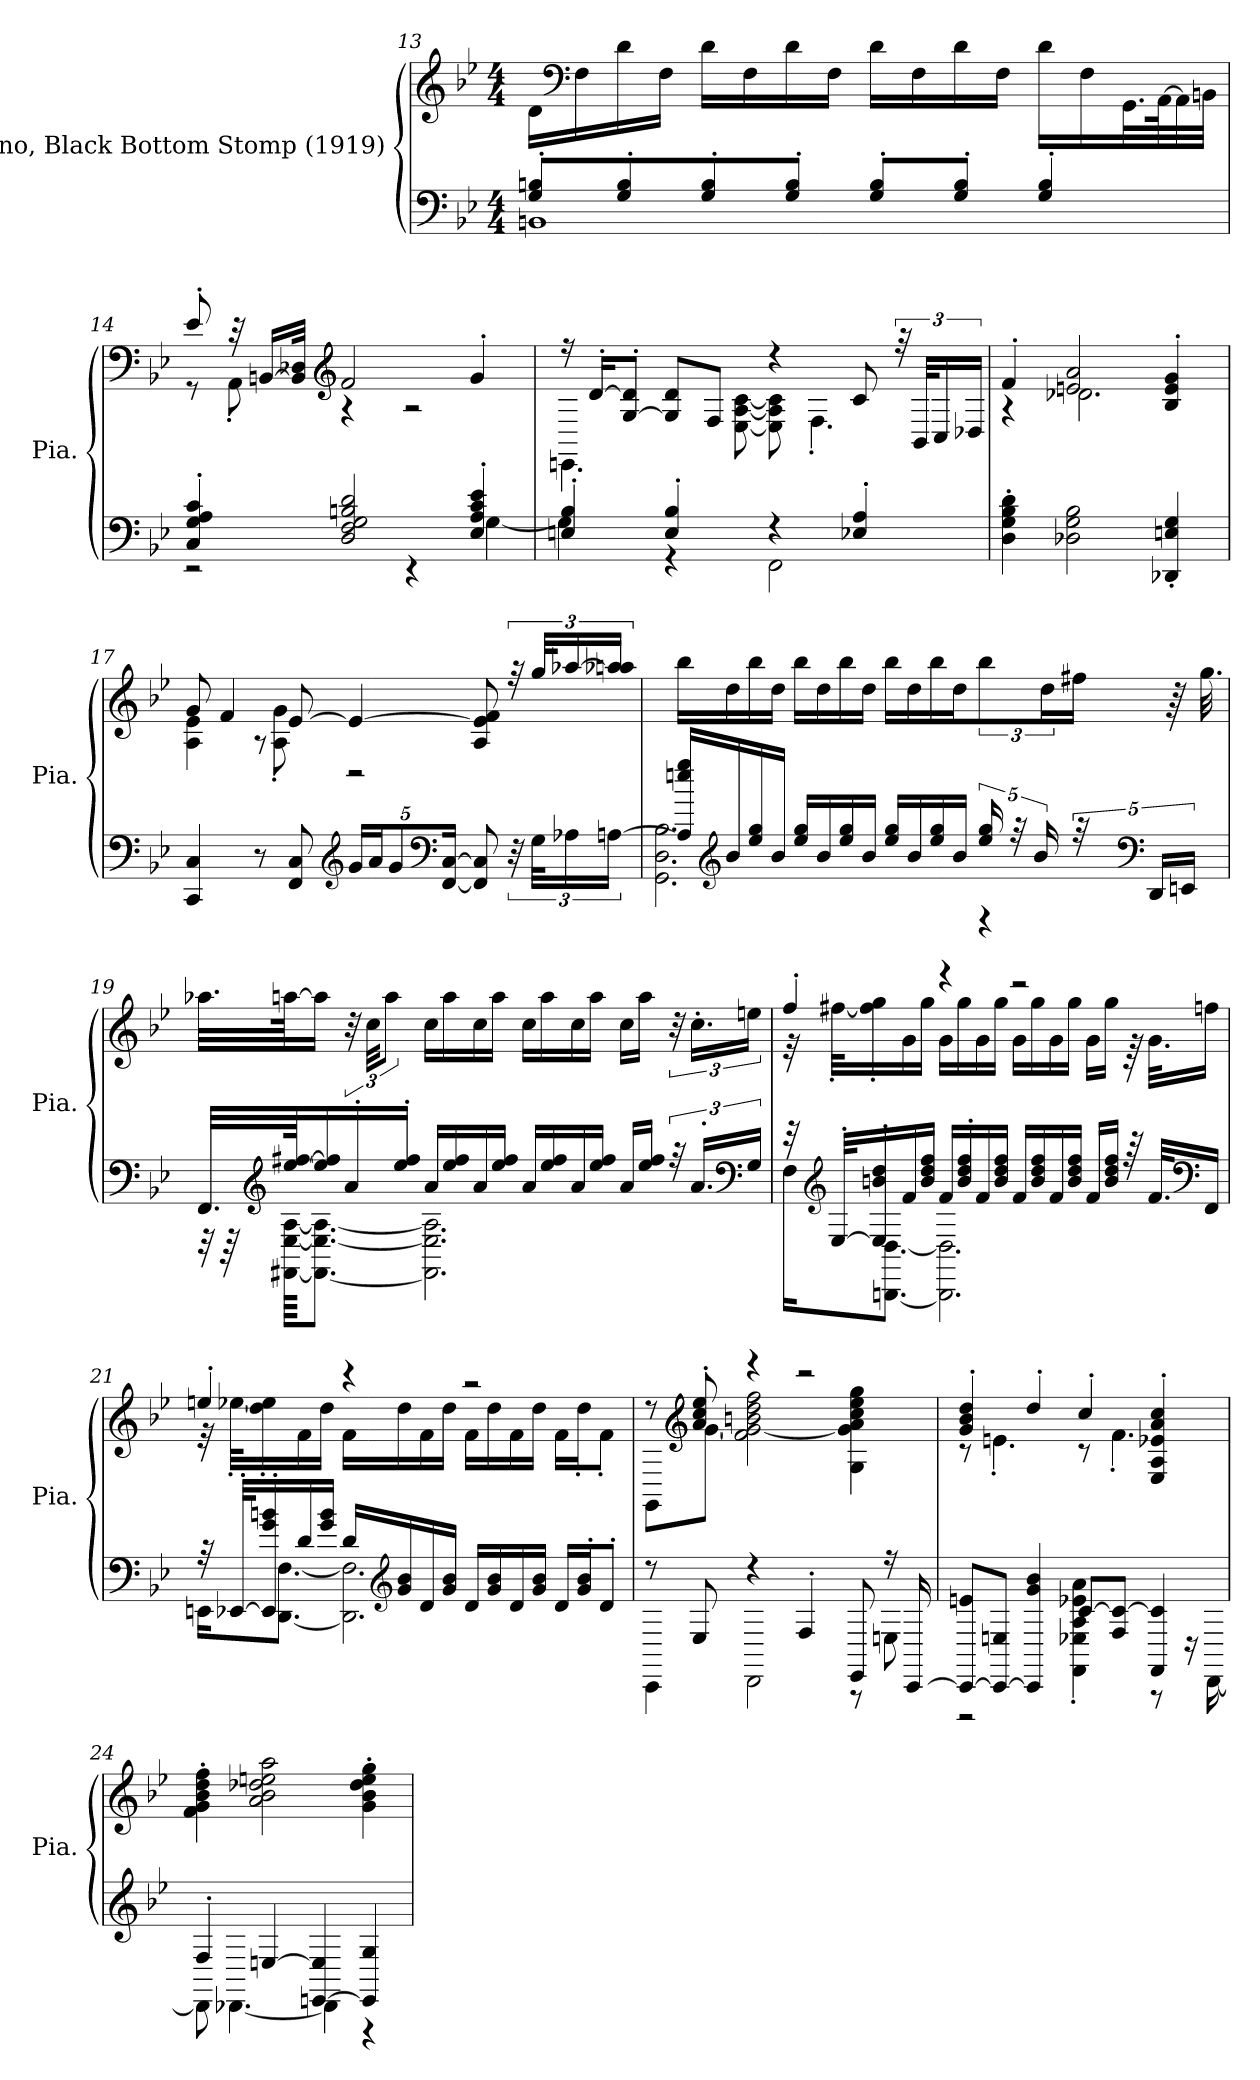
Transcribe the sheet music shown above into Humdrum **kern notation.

**kern	**kern
*part1	*part1
*staff2	*staff1
*I"Piano, Black Bottom Stomp (1919)	*
*I'Pia.	*
*clefF4	*clefG2
*k[b-e-]	*k[b-e-]
*M4/4	*M4/4
=13	=13
*^	*
8G/' 8Bn/'L	1BBn	16d\LL
*	*	*clefF4
.	.	16F\
8G/' 8B/'	.	16d\
.	.	16F\JJ
8G/' 8B/'	.	16d\LL
.	.	16F\
8G/' 8B/'J	.	16d\
.	.	16F\JJ
8G/' 8B/'L	.	16d\LL
.	.	16F\
8G/' 8B/'J	.	16d\
.	.	16F\JJ
4G/' 4B/'	.	16d\LL
.	.	16F\
.	.	32.GG\L
.	.	[64AA\K
.	.	32AA\]
.	.	32BBn\JJJ
!!LO:PB:g=z
=14	=14	=14
*	*	*^
4C/' 4G/' 4A/' 4c/'	2r	8e-'/	8r
.	.	32r	8AA'\
.	.	[16BBn/LL	.
.	.	32BB/] 32D-X/JJk	.
*	*	*clefG2	*
2D/ 2F/ 2G/ 2Bn/ 2d/	.	2f/	4r
.	4r	.	2r
4E-/' 4A/' 4c/' 4e-/'	[4G\	4g'/	.
=15	=15	=15	=15
4En/' 4B-/'	4G\]	16r	4.EEn\
.	.	[16d'/KL	.
.	.	[8G/' 8d/]'J	.
4E/' 4B-/'	4r	8G/] 8d/L	.
.	.	8F/J	[8E-\ [8A\ [8c\
4r	2FF\	4r	8E-\] 8A\] 8c\]
.	.	.	4.F'\
4E-X/' 4A/'	.	8c/	.
.	.	48r	.
.	.	48BB-/KLL	.
.	.	24C/	.
.	.	24D-X/JJ	.
*v	*v	*	*
=16	=16	=16
4D\' 4G\' 4B-\' 4d\'	4f'/	4r
2D-X\ 2G\ 2B-\	2en/ 2a/	2.d-X\
4DD-X/' 4En/' 4G/'	4B-/' 4e/' 4g/'	.
!!LO:LB:g=z	!!
=17	=17	=17
4CC/ 4C/	8g/	4A\ 4e-\
.	4f/	.
8r	.	8r
8FF/ 8C/	[8e-/	8A\' 8g\'
*clefG2	*	*
*Xbrackettup	*	*
20g/LL	4e-/_	2r
20a/J	.	.
10g/	.	.
*clefF4	*	*
[20FF/ [20C/Jk	.	.
8FF/] 8C/]	8A/ 8e-/] 8f/	.
*brackettup	*	*
48r	48r	.
48G\KLL	48gg/KLL	.
24A-X\	[24aa-X/	.
[24An\JJ	24aa-X/] 24aan/JJ	.
*	*v	*v
!!LO:LB:g=z
=18	=18
*^	*
16A/] 16een/ 16gg/LL	2.GG\ 2.D\ 2.B-\	16bb-\LL
*clefG2	*	*
16b-/	.	16dd\
16ee/ 16gg/	.	16bb-\
16b-/JJ	.	16dd\JJ
16ee/ 16gg/LL	.	16bb-\LL
16b-/	.	16dd\
16ee/ 16gg/	.	16bb-\
16b-/JJ	.	16dd\JJ
16ee/ 16gg/LL	.	16bb-\LL
16b-/	.	16dd\
16ee/ 16gg/	.	16bb-\
16b-/JJ	.	16dd\J
20ee/ 20gg/	4r	12bb-\
40r	.	.
20b-/	.	.
.	.	24dd\L
40r	.	16ff#X\JJ
*clefF4	*	*
20DD/LL	.	.
.	.	64r
20EEn/JJ	.	.
.	.	32.gg\
!!LO:LB:g=z
=19	=19	=19
32.FF/LLL	32r	32.aa-X\LLL
.	64r	.
*clefG2	*	*
[64ee-/ [64ff#X/JK	[64FF#X\ [64E-\ [64A\KKKL	[64aan\JK
16ee-/] 16ff#/]	8.FF#\_ 8.E-\_ 8.A\_J	16aa\JJ]
16a'/	.	48r
.	.	48cc\KKL
.	.	12aa\J
16ee-/' 16ff#/'JJ	.	.
16a/LL	2.FF#\] 2.E-\] 2.A\]	16cc\LL
16ee-/ 16ff#/	.	16aa\
16a/	.	16cc\
16ee-/ 16ff#/JJ	.	16aa\JJ
16a/LL	.	16cc\LL
16ee-/ 16ff#/	.	16aa\
16a/	.	16cc\
16ee-/ 16ff#/JJ	.	16aa\JJ
16a/LL	.	16cc\LL
16ee-/ 16ff#/JJ	.	16aa\JJ
48r	.	48r
24.a'/LL	.	24.cc'\LL
*clefF4	*	*
24G/JJ	.	24een\JJ
!!LO:LB:g=z
=20	=20	=20
*	*	*^
32r	16F\KL	4ff'/	32r
*clefG2	*	*	*
[32E-'/KLL	.	.	[32ff#X'\KLL
16E-/]' 16bn/' 16dd/'	[8.BBBn\ [8.D\J	.	16ff#\]' 16gg\'
16f/	.	.	16g\
16b/ 16dd/ 16ff/JJ	.	.	16gg\JJ
16f/LL	2.BBB\] 2.D\]	4r	16g\LL
16b/' 16dd/' 16ff/'	.	.	16gg\
16f/	.	.	16g\
16b/ 16dd/ 16ff/JJ	.	.	16gg\JJ
16f/LL	.	2r	16g\LL
16b/ 16dd/ 16ff/	.	.	16gg\
16f/	.	.	16g\
16b/ 16dd/ 16ff/JJ	.	.	16gg\JJ
16f/LL	.	.	16g\LL
16b/ 16dd/ 16ff/JJ	.	.	16gg\JJ
64r	.	.	64r
32.f/KLL	.	.	32.g\KLL
*clefF4	*	*	*
16FF/JJ	.	.	16ffn\JJ
!!LO:PB:g=z	!!
=21	=21	=21	=21
32r	16EEn\KL	4een'/	32r
[32EE-X'/KLL	.	.	[32ee-X'\KLL
16EE-/]' 16g/' 16bn/'	[8.DD\ [8.F\J	.	16dd\' 16ee-\]'
16d/	.	.	16f\
16g/ 16b/JJ	.	.	16dd\JJ
16d/LL	2.DD\] 2.F\]	4r	16f\LL
*clefG2	*	*	*
16g/ 16b/	.	.	16dd\
16d/	.	.	16f\
16g/ 16b/JJ	.	.	16dd\JJ
16d/LL	.	2r	16f\LL
16g/ 16b/	.	.	16dd\
16d/	.	.	16f\
16g/ 16b/JJ	.	.	16dd\JJ
16d/LL	.	.	16f\LL
16g/' 16b/'J	.	.	16dd'\J
8d'/J	.	.	8f'\J
=22	=22	=22	=22
8r	4CC\	8r	8GG\L
*	*	*clefG2	*
8E-/	.	8a/' 8cc/' 8ee-/'	[8g\J
4r	2DD\	4r	2f\ 2g\_ 2bn\ 2dd\ 2ff\
4F'/	.	2r	.
8EE-/	8r	.	4G\ 4g\] 4a\ 4cc\ 4ee-\ 4gg\
16r	8En\	.	.
[16CC/	.	.	.
!!LO:LB:g=z	!!
=23	=23	=23	=23
8CC/_ 8en/L	2r	4g/' 4b-/' 4dd/'	8r
8CC/_ 8En/J	.	.	4.en'\
4CC/] 4g/ 4b-/	.	4dd'/	.
[8c/L	4FF\' 4E-X\' 4A\' 4e-X\' 4a\'	4cc'/	8r
8F/ 8c/_J	.	.	4.f'\
4FF/ 4c/]	8r	4E-/' 4A/' 4e-X/' 4a/' 4cc/'	.
.	16r	.	.
.	[16DD\	.	.
*	*	*v	*v
=24	=24	=24
4F'/	8DD\]	4f\' 4g\' 4b-\' 4dd\' 4ff\'
.	[4.DD-X\	.
[4En/	.	2a\ 2b-\ 2dd-X\ 2een\ 2aa\
[4EEn/ 4E/]	4DD-\]	.
4EE/] 4G/	4r	4g\' 4b-\' 4dd-\' 4ee\' 4gg\'
*v	*v	*
=	=
*-	*-
